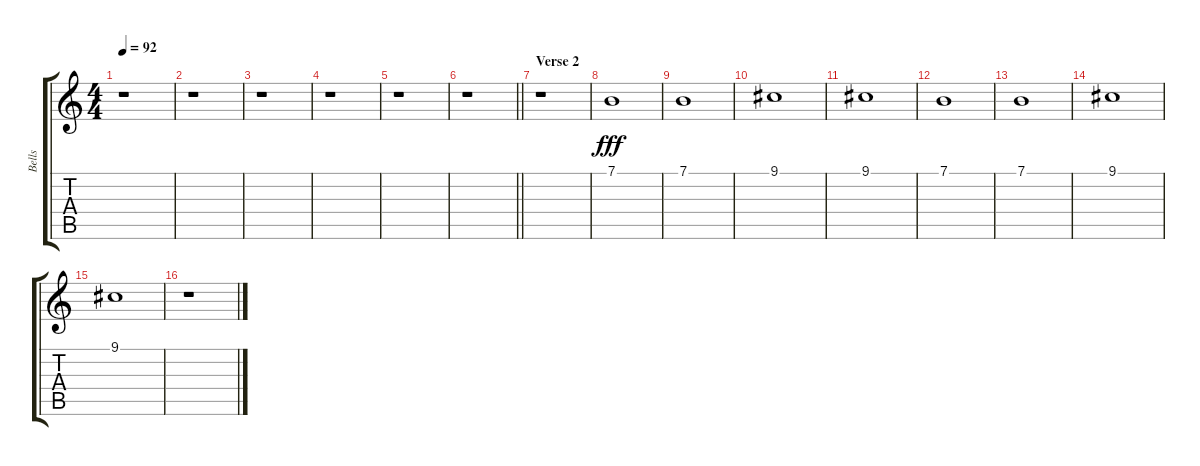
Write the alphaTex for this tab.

\track ("Bells" "Bells") {instrument vibraphone}
\staff {score tabs}
\tuning (E4 B3 G3 D3 A2 E2) {hide}
\ts (4 4)
\tempo 92
\clef g2
\ks c
r.1{dy fff} |
r.1 |
r.1 |
r.1 |
r.1 |
\barLineRight lightlight
r.1 |
\section ("" "Verse 2")
r.1 |
7.1.1 |
7.1.1 |
9.1.1 |
9.1.1 |
7.1.1 |
7.1.1 |
9.1.1 |
9.1.1 |
r.1
